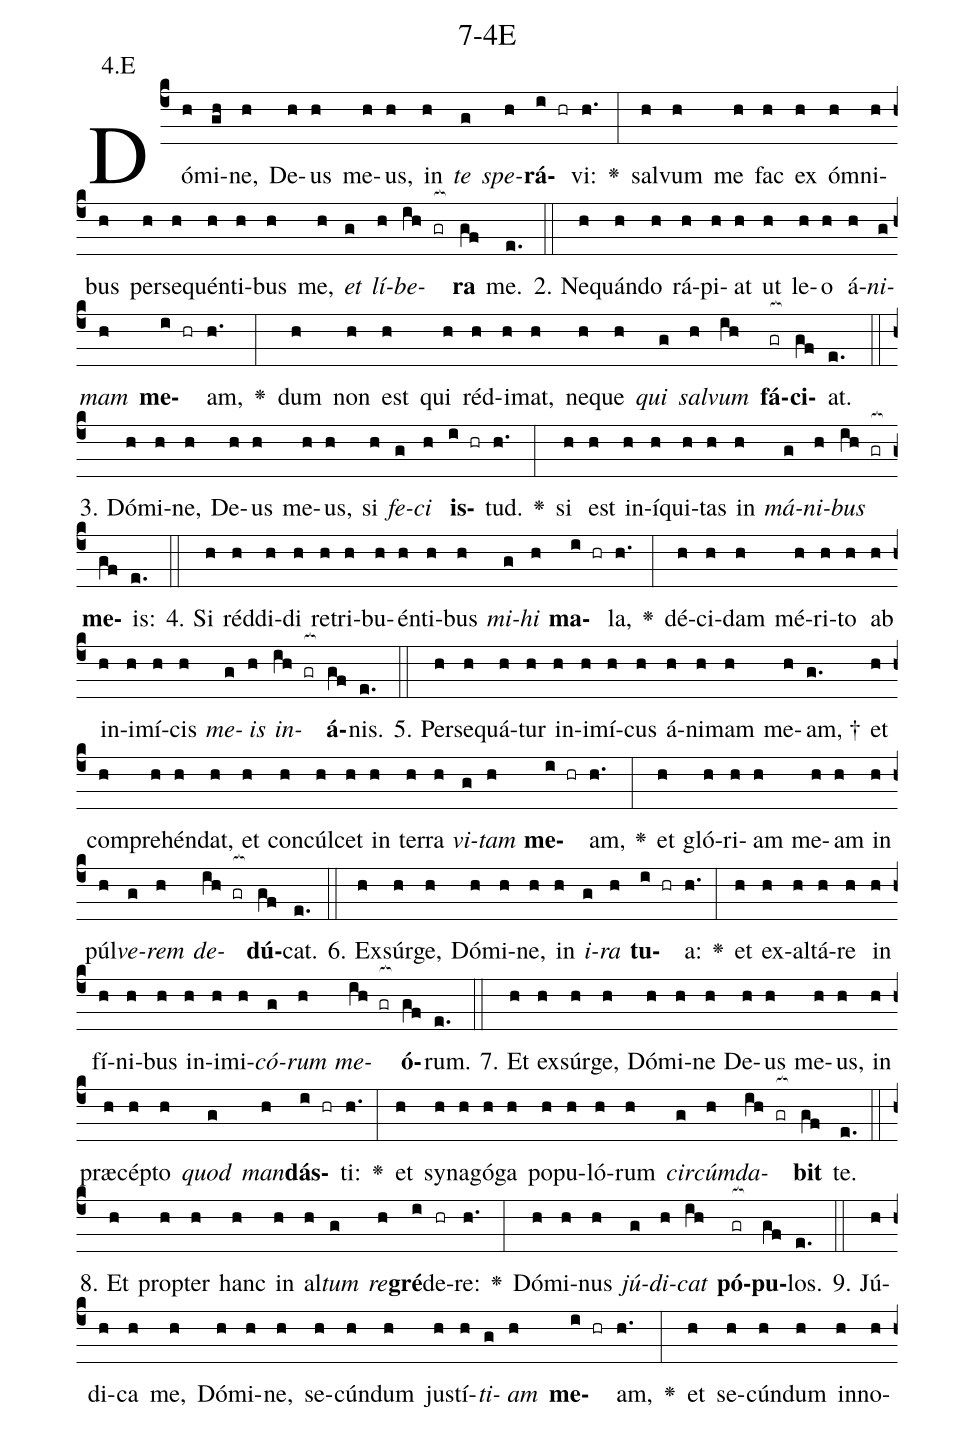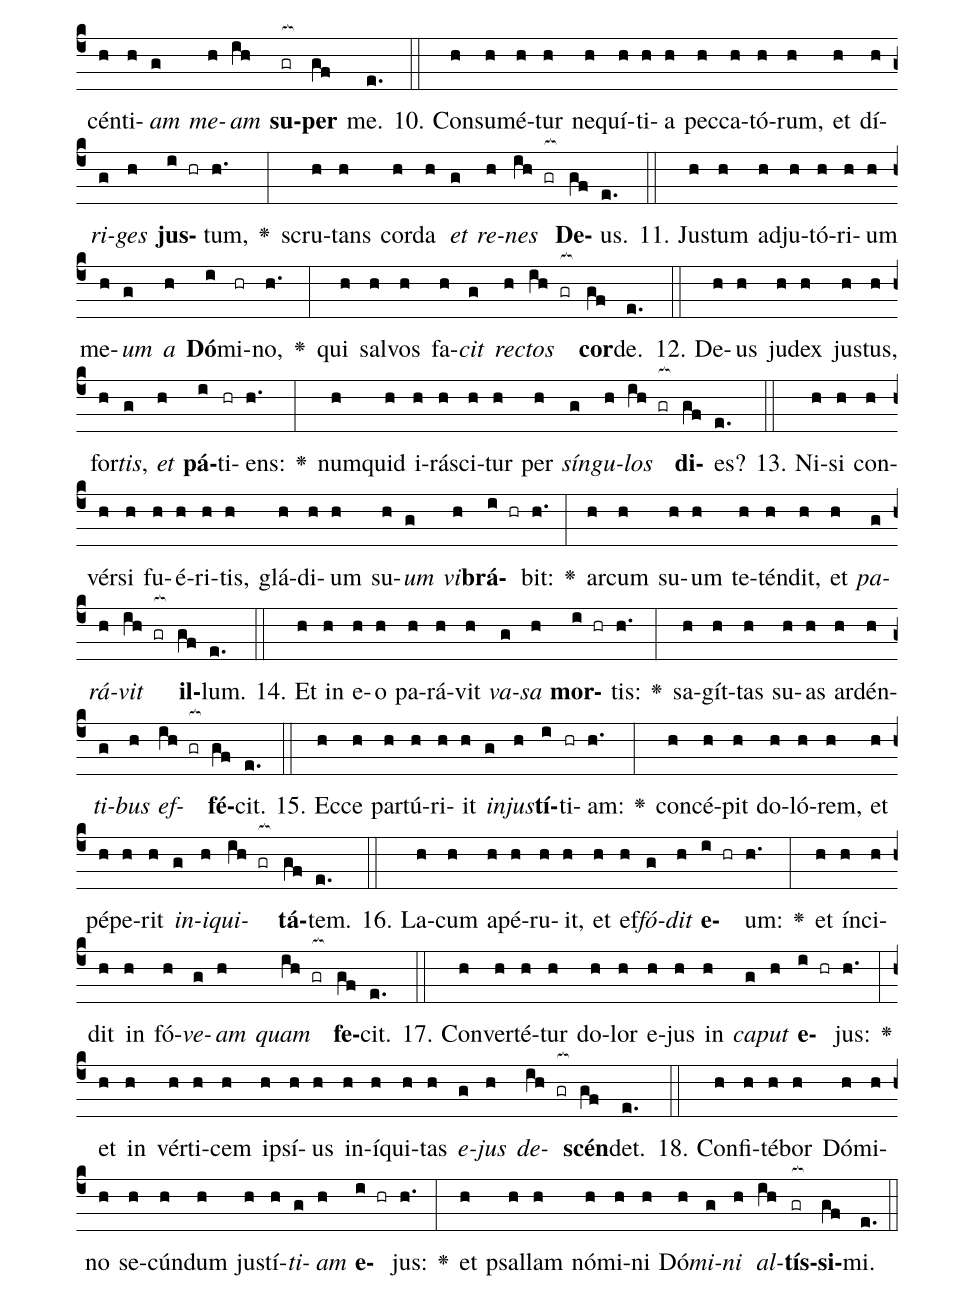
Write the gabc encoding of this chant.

name: 7-4E;
annotation: 4.E;
%%
(c4)Dó(h)mi(gh)ne,(h) De(h)us(h) me(h)us,(h) in(h) <i>te</i>(g) <i>spe</i>(h)<b>rá</b>(i hr)vi:(h.) <v>\greheightstar</v>(:) sal(h)vum(h) me(h) fac(h) ex(h) óm(h)ni(h)bus(h) per(h)se(h)quén(h)ti(h)bus(h) me,(h) <i>et</i>(g) <i>lí</i>(h)<i>be</i>(ih gr[ocb:1{])<b>ra</b>(gf[ocb:0}]) me.(e.) (::)
2. Ne(h)quán(h)do(h) rá(h)pi(h)at(h) ut(h) le(h)o(h) á(h)<i>ni</i>(g)<i>mam</i>(h) <b>me</b>(i hr)am,(h.) <v>\greheightstar</v>(:) dum(h) non(h) est(h) qui(h) réd(h)i(h)mat,(h) ne(h)que(h) <i>qui</i>(g) <i>sal</i>(h)<i>vum</i>(ih) <b>fá</b>(gr[ocb:1{])<b>ci</b>(gf[ocb:0}])at.(e.) (::)
3. Dó(h)mi(h)ne,(h) De(h)us(h) me(h)us,(h) si(h) <i>fe</i>(g)<i>ci</i>(h) <b>is</b>(i hr)tud.(h.) <v>\greheightstar</v>(:) si(h) est(h) in(h)í(h)qui(h)tas(h) in(h) <i>má</i>(g)<i>ni</i>(h)<i>bus</i>(ih gr[ocb:1{]) <b>me</b>(gf[ocb:0}])is:(e.) (::)
4. Si(h) réd(h)di(h)di(h) re(h)tri(h)bu(h)én(h)ti(h)bus(h) <i>mi</i>(g)<i>hi</i>(h) <b>ma</b>(i hr)la,(h.) <v>\greheightstar</v>(:) dé(h)ci(h)dam(h) mé(h)ri(h)to(h) ab(h) in(h)i(h)mí(h)cis(h) <i>me</i>(g)<i>is</i>(h) <i>in</i>(ih gr[ocb:1{])<b>á</b>(gf[ocb:0}])nis.(e.) (::)
5. Per(h)se(h)quá(h)tur(h) in(h)i(h)mí(h)cus(h) á(h)ni(h)mam(h) me(h)am, †(g.) et(h) com(h)pre(h)hén(h)dat,(h) et(h) con(h)cúl(h)cet(h) in(h) ter(h)ra(h) <i>vi</i>(g)<i>tam</i>(h) <b>me</b>(i hr)am,(h.) <v>\greheightstar</v>(:) et(h) gló(h)ri(h)am(h) me(h)am(h) in(h) púl(h)<i>ve</i>(g)<i>rem</i>(h) <i>de</i>(ih gr[ocb:1{])<b>dú</b>(gf[ocb:0}])cat.(e.) (::)
6. Ex(h)súr(h)ge,(h) Dó(h)mi(h)ne,(h) in(h) <i>i</i>(g)<i>ra</i>(h) <b>tu</b>(i hr)a:(h.) <v>\greheightstar</v>(:) et(h) ex(h)al(h)tá(h)re(h) in(h) fí(h)ni(h)bus(h) in(h)i(h)mi(h)<i>có</i>(g)<i>rum</i>(h) <i>me</i>(ih gr[ocb:1{])<b>ó</b>(gf[ocb:0}])rum.(e.) (::)
7. Et(h) ex(h)súr(h)ge,(h) Dó(h)mi(h)ne(h) De(h)us(h) me(h)us,(h) in(h) præ(h)cép(h)to(h) <i>quod</i>(g) <i>man</i>(h)<b>dás</b>(i hr)ti:(h.) <v>\greheightstar</v>(:) et(h) sy(h)na(h)gó(h)ga(h) po(h)pu(h)ló(h)rum(h) <i>cir</i>(g)<i>cúm</i>(h)<i>da</i>(ih gr[ocb:1{])<b>bit</b>(gf[ocb:0}]) te.(e.) (::)
8. Et(h) prop(h)ter(h) hanc(h) in(h) al(h)<i>tum</i>(g) <i>re</i>(h)<b>gré</b>(i)de(hr)re:(h.) <v>\greheightstar</v>(:) Dó(h)mi(h)nus(h) <i>jú</i>(g)<i>di</i>(h)<i>cat</i>(ih) <b>pó</b>(gr[ocb:1{])<b>pu</b>(gf[ocb:0}])los.(e.) (::)
9. Jú(h)di(h)ca(h) me,(h) Dó(h)mi(h)ne,(h) se(h)cún(h)dum(h) jus(h)tí(h)<i>ti</i>(g)<i>am</i>(h) <b>me</b>(i hr)am,(h.) <v>\greheightstar</v>(:) et(h) se(h)cún(h)dum(h) in(h)no(h)cén(h)ti(h)<i>am</i>(g) <i>me</i>(h)<i>am</i>(ih) <b>su</b>(gr[ocb:1{])<b>per</b>(gf[ocb:0}]) me.(e.) (::)
10. Con(h)su(h)mé(h)tur(h) ne(h)quí(h)ti(h)a(h) pec(h)ca(h)tó(h)rum,(h) et(h) dí(h)<i>ri</i>(g)<i>ges</i>(h) <b>jus</b>(i hr)tum,(h.) <v>\greheightstar</v>(:) scru(h)tans(h) cor(h)da(h) <i>et</i>(g) <i>re</i>(h)<i>nes</i>(ih gr[ocb:1{]) <b>De</b>(gf[ocb:0}])us.(e.) (::)
11. Jus(h)tum(h) ad(h)ju(h)tó(h)ri(h)um(h) me(h)<i>um</i>(g) <i>a</i>(h) <b>Dó</b>(i)mi(hr)no,(h.) <v>\greheightstar</v>(:) qui(h) sal(h)vos(h) fa(h)<i>cit</i>(g) <i>rec</i>(h)<i>tos</i>(ih gr[ocb:1{]) <b>cor</b>(gf[ocb:0}])de.(e.) (::)
12. De(h)us(h) ju(h)dex(h) jus(h)tus,(h) for(h)<i>tis</i>,(g) <i>et</i>(h) <b>pá</b>(i)ti(hr)ens:(h.) <v>\greheightstar</v>(:) num(h)quid(h) i(h)rá(h)sci(h)tur(h) per(h) <i>sín</i>(g)<i>gu</i>(h)<i>los</i>(ih gr[ocb:1{]) <b>di</b>(gf[ocb:0}])es?(e.) (::)
13. Ni(h)si(h) con(h)vér(h)si(h) fu(h)é(h)ri(h)tis,(h) glá(h)di(h)um(h) su(h)<i>um</i>(g) <i>vi</i>(h)<b>brá</b>(i hr)bit:(h.) <v>\greheightstar</v>(:) ar(h)cum(h) su(h)um(h) te(h)tén(h)dit,(h) et(h) <i>pa</i>(g)<i>rá</i>(h)<i>vit</i>(ih gr[ocb:1{]) <b>il</b>(gf[ocb:0}])lum.(e.) (::)
14. Et(h) in(h) e(h)o(h) pa(h)rá(h)vit(h) <i>va</i>(g)<i>sa</i>(h) <b>mor</b>(i hr)tis:(h.) <v>\greheightstar</v>(:) sa(h)gít(h)tas(h) su(h)as(h) ar(h)dén(h)<i>ti</i>(g)<i>bus</i>(h) <i>ef</i>(ih gr[ocb:1{])<b>fé</b>(gf[ocb:0}])cit.(e.) (::)
15. Ec(h)ce(h) par(h)tú(h)ri(h)it(h) <i>in</i>(g)<i>jus</i>(h)<b>tí</b>(i)ti(hr)am:(h.) <v>\greheightstar</v>(:) con(h)cé(h)pit(h) do(h)ló(h)rem,(h) et(h) pé(h)pe(h)rit(h) <i>in</i>(g)<i>i</i>(h)<i>qui</i>(ih gr[ocb:1{])<b>tá</b>(gf[ocb:0}])tem.(e.) (::)
16. La(h)cum(h) a(h)pé(h)ru(h)it,(h) et(h) ef(h)<i>fó</i>(g)<i>dit</i>(h) <b>e</b>(i hr)um:(h.) <v>\greheightstar</v>(:) et(h) ín(h)ci(h)dit(h) in(h) fó(h)<i>ve</i>(g)<i>am</i>(h) <i>quam</i>(ih gr[ocb:1{]) <b>fe</b>(gf[ocb:0}])cit.(e.) (::)
17. Con(h)ver(h)té(h)tur(h) do(h)lor(h) e(h)jus(h) in(h) <i>ca</i>(g)<i>put</i>(h) <b>e</b>(i hr)jus:(h.) <v>\greheightstar</v>(:) et(h) in(h) vér(h)ti(h)cem(h) ip(h)sí(h)us(h) in(h)í(h)qui(h)tas(h) <i>e</i>(g)<i>jus</i>(h) <i>de</i>(ih gr[ocb:1{])<b>scén</b>(gf[ocb:0}])det.(e.) (::)
18. Con(h)fi(h)té(h)bor(h) Dó(h)mi(h)no(h) se(h)cún(h)dum(h) jus(h)tí(h)<i>ti</i>(g)<i>am</i>(h) <b>e</b>(i hr)jus:(h.) <v>\greheightstar</v>(:) et(h) psal(h)lam(h) nó(h)mi(h)ni(h) Dó(h)<i>mi</i>(g)<i>ni</i>(h) <i>al</i>(ih)<b>tís</b>(gr[ocb:1{])<b>si</b>(gf[ocb:0}])mi.(e.) (::)
